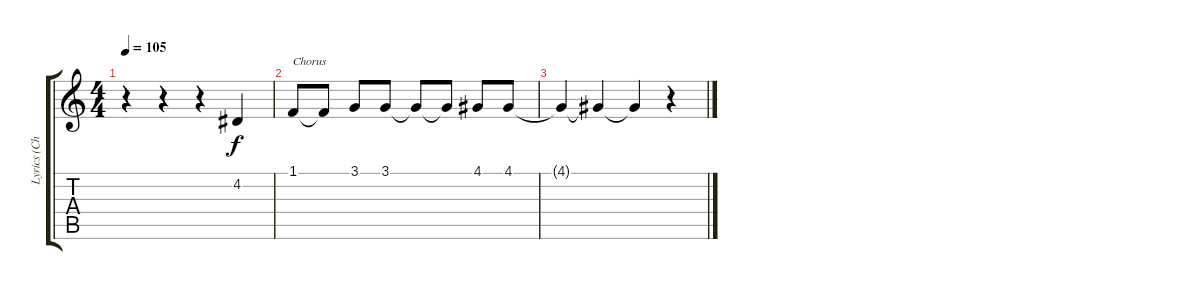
\track ("Lyrics (Chester)" "Lyrics (Ch") {instrument oboe}
\staff {score tabs}
\tuning (E4 B3 G3 D3 A2 E2) {hide}
\ts (4 4)
\tempo 105
\clef g2
\ks c
r.4{dy f} r.4 r.4 4.2.4 |
1.1.8{txt "Chorus"} 1.1{t}.8 3.1.8 3.1.8 3.1{t}.8 3.1{t}.8 4.1.8 4.1.8 |
4.1{t}.4 4.1{t}.4 4.1{t}.4 r.4
